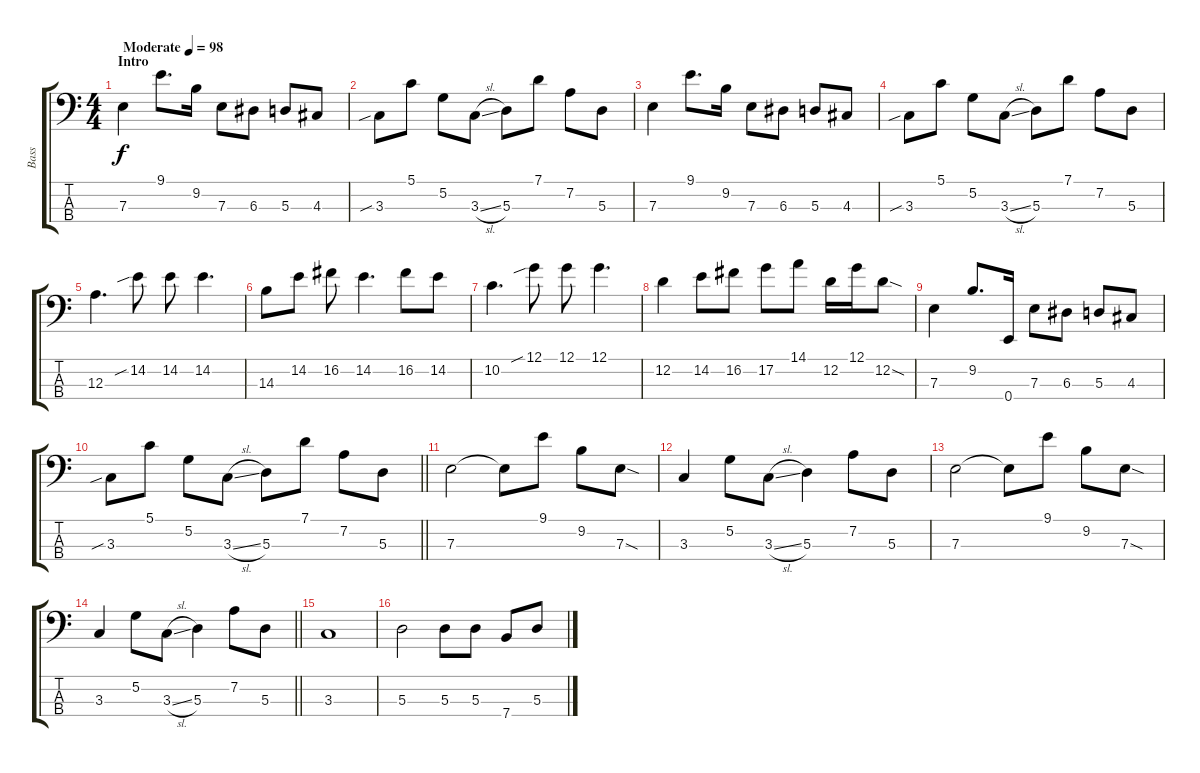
\track ("Bass" "Bass") {instrument electricbassfinger}
\staff {score tabs}
\tuning (G2 D2 A1 E1) {hide}
\ts (4 4)
\section ("" "Intro")
\tempo (98 "Moderate")
\clef f4
\ks c
7.3.4{dy f instrument electricbassfinger} 9.1.8{d} 9.2.16 7.3.8 6.3.8 5.3.8 4.3.8 |
3.3{sib}.8 5.1.8 5.2.8 3.3{sl}.8 5.3.8 7.1.8 7.2.8 5.3.8 |
7.3.4 9.1.8{d} 9.2.16 7.3.8 6.3.8 5.3.8 4.3.8 |
3.3{sib}.8 5.1.8 5.2.8 3.3{sl}.8 5.3.8 7.1.8 7.2.8 5.3.8 |
12.3.4{d} 14.2{sib}.8 14.2.8 14.2.4{d} |
14.3.8 14.2.8 16.2.8 14.2.4{d} 16.2.8 14.2.8 |
10.2.4{d} 12.1{sib}.8 12.1.8 12.1.4{d} |
12.2.4 14.2.8 16.2.8 17.2.8 14.1.8 12.2.16 12.1.16 12.2{sod}.8 |
7.3.4 9.2.8{d} 0.4.16 7.3.8 6.3.8 5.3.8 4.3.8 |
\barLineRight lightlight
3.3{sib}.8 5.1.8 5.2.8 3.3{sl}.8 5.3.8 7.1.8 7.2.8 5.3.8 |
\section ("" "")
7.3.2 7.3{t}.8 9.1.8 9.2.8 7.3{sod}.8 |
3.3.4 5.2.8 3.3{sl}.8 5.3.4 7.2.8 5.3.8 |
7.3.2 7.3{t}.8 9.1.8 9.2.8 7.3{sod}.8 |
\barLineRight lightlight
3.3.4 5.2.8 3.3{sl}.8 5.3.4 7.2.8 5.3.8 |
\section ("" "")
3.3.1 |
5.3.2 5.3.8 5.3.8 7.4.8 5.3.8
